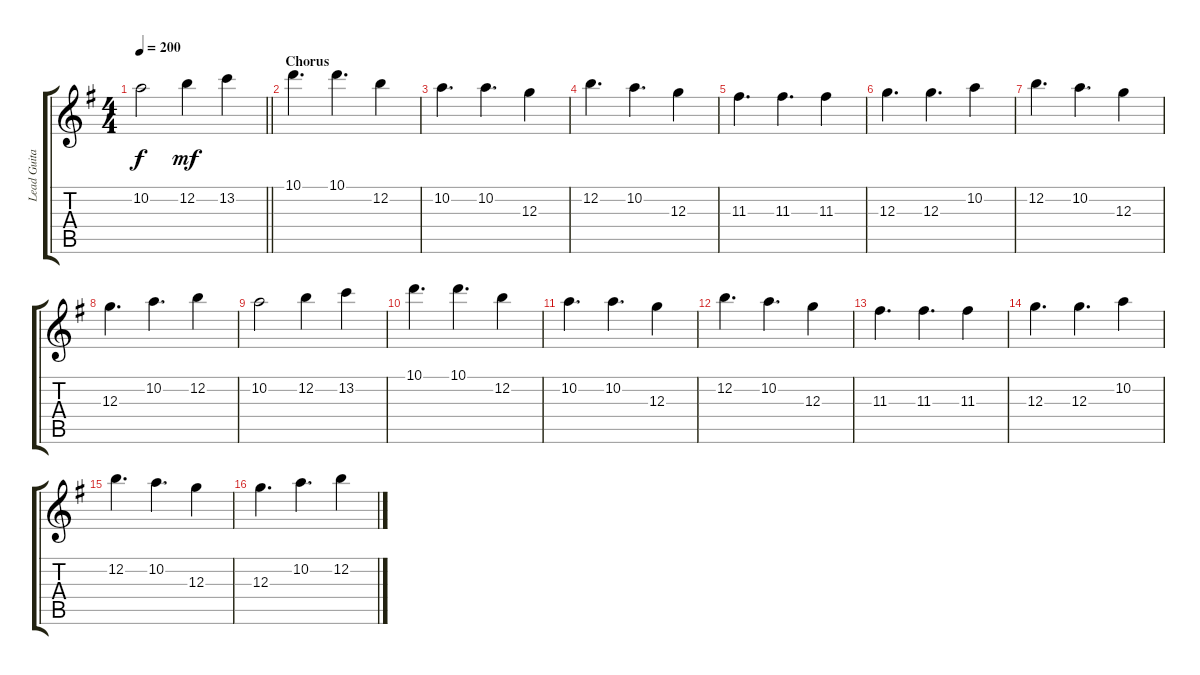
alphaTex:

\track ("Lead Guitar 2" "Lead Guita") {instrument distortionguitar}
\staff {score tabs}
\tuning (E4 B3 G3 D3 A2 E2) {hide}
\ts (4 4)
\tempo 200
\clef g2
\barLineRight lightlight
\ks g
10.2{t}.2{dy f} 12.2.4{dy mf} 13.2.4 |
\section ("" "Chorus")
10.1.4{d} 10.1.4{d} 12.2.4 |
10.2.4{d} 10.2.4{d} 12.3.4 |
12.2.4{d} 10.2.4{d} 12.3.4 |
11.3.4{d} 11.3.4{d} 11.3.4 |
12.3.4{d} 12.3.4{d} 10.2.4 |
12.2.4{d} 10.2.4{d} 12.3.4 |
12.3.4{d} 10.2.4{d} 12.2.4 |
10.2.2 12.2.4 13.2.4 |
10.1.4{d} 10.1.4{d} 12.2.4 |
10.2.4{d} 10.2.4{d} 12.3.4 |
12.2.4{d} 10.2.4{d} 12.3.4 |
11.3.4{d} 11.3.4{d} 11.3.4 |
12.3.4{d} 12.3.4{d} 10.2.4 |
12.2.4{d} 10.2.4{d} 12.3.4 |
12.3.4{d} 10.2.4{d} 12.2.4
